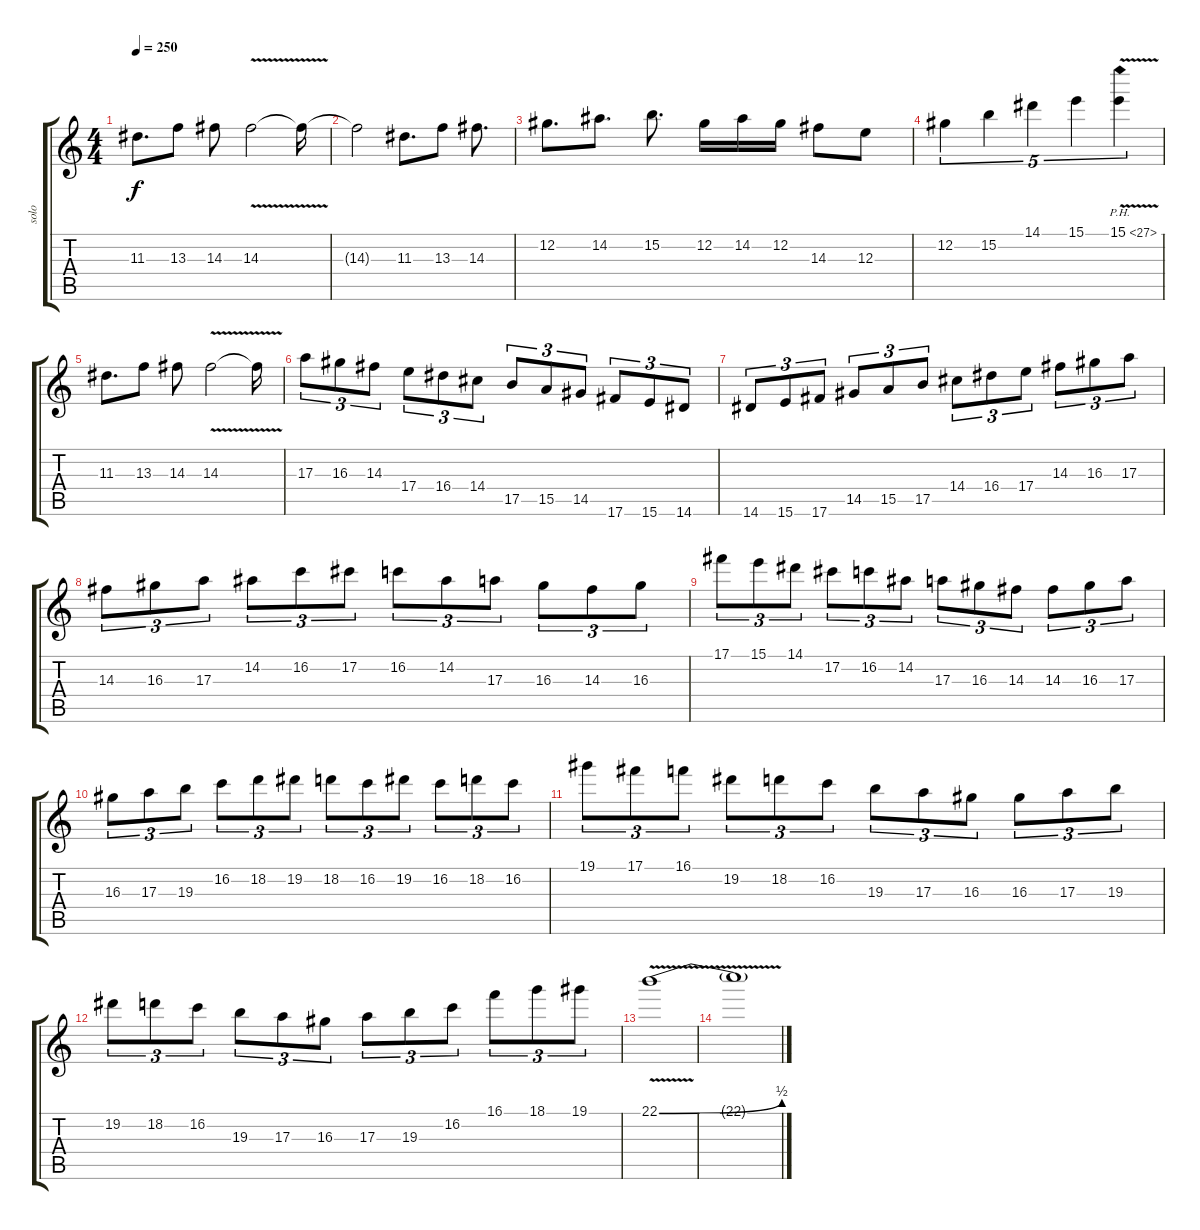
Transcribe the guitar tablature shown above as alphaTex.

\track ("solo" "solo") {instrument overdrivenguitar}
\staff {score tabs}
\tuning (Db4 Ab3 E3 B2 Gb2 Db2) {hide}
\ts (4 4)
\tempo 250
\clef g2
\ks c
11.3.8{d dy f} 13.3.8 14.3.8 14.3{v}.2 14.3{t}.16 |
14.3{t}.2 11.3.8{d} 13.3.8 14.3.8{d} |
12.2.8{d} 14.2.8{d} 15.2.8{d} 12.2.16 14.2.16 12.2.16 14.3.8 12.3.8 |
12.2.4{tu (5 4)} 15.2.4{tu (5 4)} 14.1.4{tu (5 4)} 15.1.4{tu (5 4)} 15.1{ph 12 v}.4{tu (5 4)} |
11.3.8{d} 13.3.8 14.3.8 14.3{v}.2 14.3{t}.16 |
17.3.8{tu (3 2)} 16.3.8{tu (3 2)} 14.3.8{tu (3 2)} 17.4.8{tu (3 2)} 16.4.8{tu (3 2)} 14.4.8{tu (3 2)} 17.5.8{tu (3 2)} 15.5.8{tu (3 2)} 14.5.8{tu (3 2)} 17.6.8{tu (3 2)} 15.6.8{tu (3 2)} 14.6.8{tu (3 2)} |
14.6.8{tu (3 2)} 15.6.8{tu (3 2)} 17.6.8{tu (3 2)} 14.5.8{tu (3 2)} 15.5.8{tu (3 2)} 17.5.8{tu (3 2)} 14.4.8{tu (3 2)} 16.4.8{tu (3 2)} 17.4.8{tu (3 2)} 14.3.8{tu (3 2)} 16.3.8{tu (3 2)} 17.3.8{tu (3 2)} |
14.3.8{tu (3 2)} 16.3.8{tu (3 2)} 17.3.8{tu (3 2)} 14.2.8{tu (3 2)} 16.2.8{tu (3 2)} 17.2.8{tu (3 2)} 16.2.8{tu (3 2)} 14.2.8{tu (3 2)} 17.3.8{tu (3 2)} 16.3.8{tu (3 2)} 14.3.8{tu (3 2)} 16.3.8{tu (3 2)} |
17.1.8{tu (3 2)} 15.1.8{tu (3 2)} 14.1.8{tu (3 2)} 17.2.8{tu (3 2)} 16.2.8{tu (3 2)} 14.2.8{tu (3 2)} 17.3.8{tu (3 2)} 16.3.8{tu (3 2)} 14.3.8{tu (3 2)} 14.3.8{tu (3 2)} 16.3.8{tu (3 2)} 17.3.8{tu (3 2)} |
16.3.8{tu (3 2)} 17.3.8{tu (3 2)} 19.3.8{tu (3 2)} 16.2.8{tu (3 2)} 18.2.8{tu (3 2)} 19.2.8{tu (3 2)} 18.2.8{tu (3 2)} 16.2.8{tu (3 2)} 19.2.8{tu (3 2)} 16.2.8{tu (3 2)} 18.2.8{tu (3 2)} 16.2.8{tu (3 2)} |
19.1.8{tu (3 2)} 17.1.8{tu (3 2)} 16.1.8{tu (3 2)} 19.2.8{tu (3 2)} 18.2.8{tu (3 2)} 16.2.8{tu (3 2)} 19.3.8{tu (3 2)} 17.3.8{tu (3 2)} 16.3.8{tu (3 2)} 16.3.8{tu (3 2)} 17.3.8{tu (3 2)} 19.3.8{tu (3 2)} |
19.2.8{tu (3 2)} 18.2.8{tu (3 2)} 16.2.8{tu (3 2)} 19.3.8{tu (3 2)} 17.3.8{tu (3 2)} 16.3.8{tu (3 2)} 17.3.8{tu (3 2)} 19.3.8{tu (3 2)} 16.2.8{tu (3 2)} 16.1.8{tu (3 2)} 18.1.8{tu (3 2)} 19.1.8{tu (3 2)} |
22.1{be (bend 0 0 60 2) v}.1 |
22.1{t}.1
